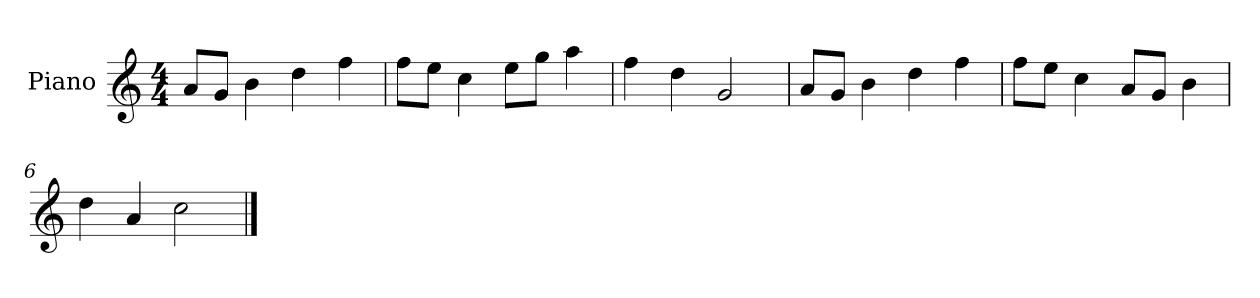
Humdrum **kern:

**kern
*part1
*staff1
*I"Piano
*I'P-no
*clefG2
*k[]
*M4/4
*MM90
=1
8a/L
8g/J
4b\
4dd\
4ff\
=2
8ff\L
8ee\J
4cc\
8ee\L
8gg\J
4aa\
=3
4ff\
4dd\
2g/
=4
8a/L
8g/J
4b\
4dd\
4ff\
=5
8ff\L
8ee\J
4cc\
8a/L
8g/J
4b\
=6
4dd\
4a/
2cc\
==
*-
